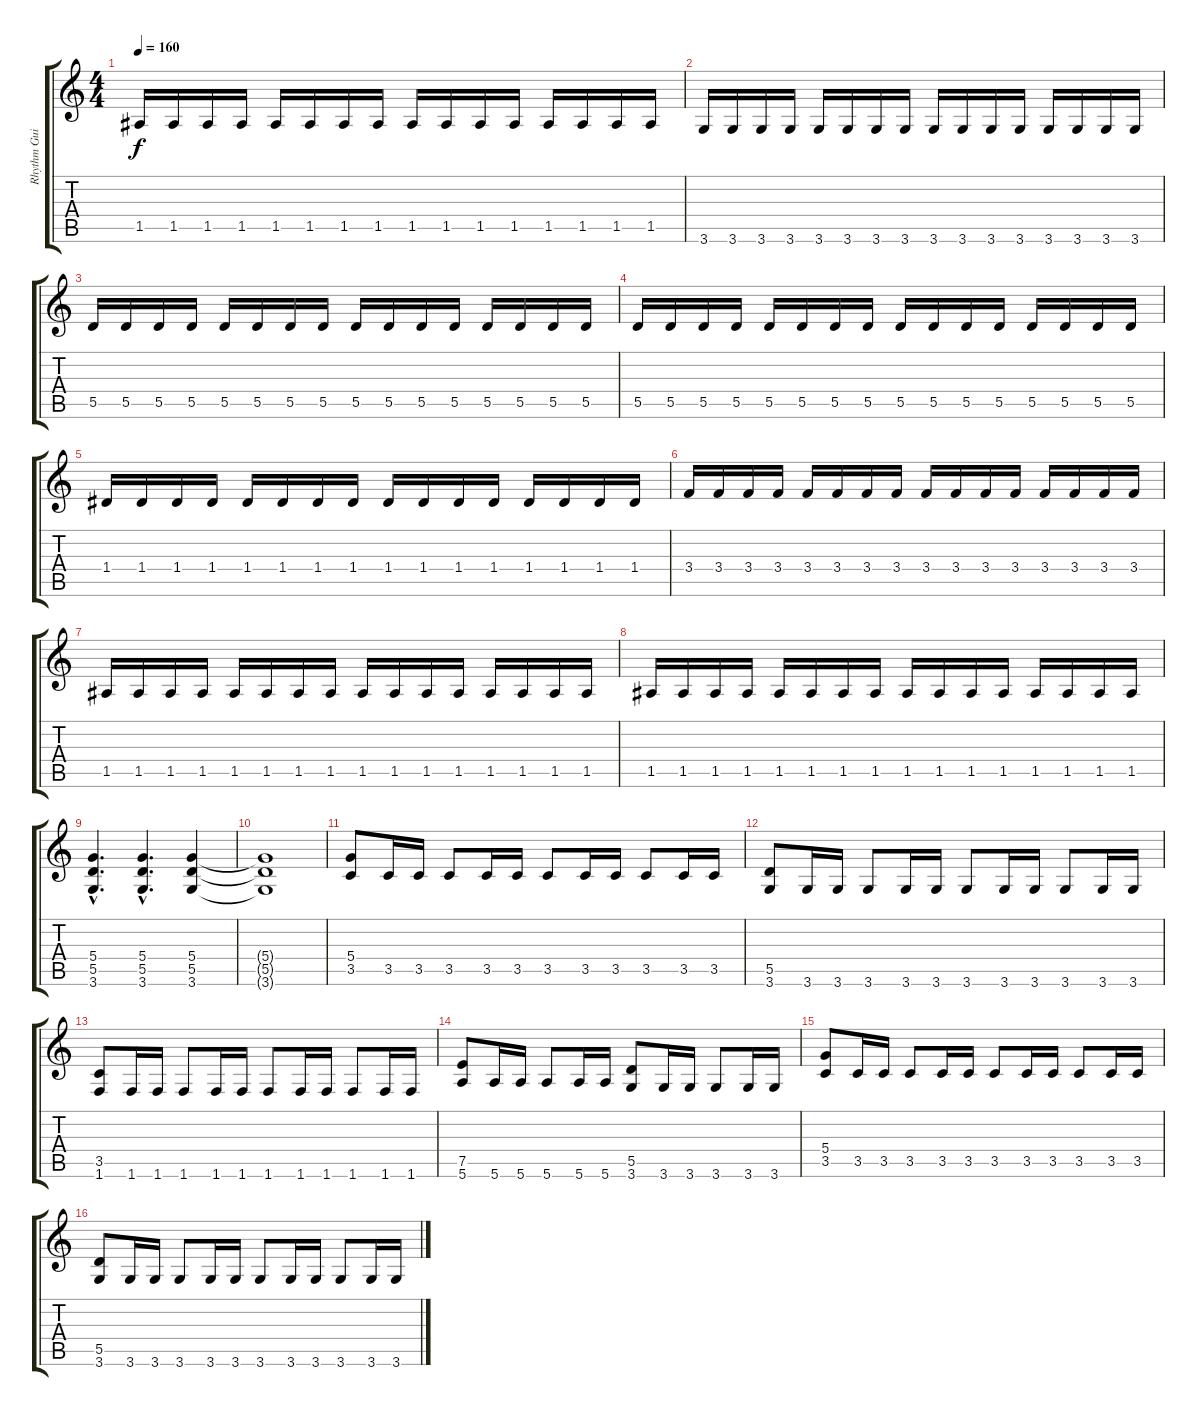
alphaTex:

\track ("Rhythm Guitar" "Rhythm Gui") {instrument overdrivenguitar}
\staff {score tabs}
\tuning (E4 B3 G3 D3 A2 E2) {hide}
\ts (4 4)
\tempo 160
\clef g2
\ks c
1.5.16{dy f} 1.5.16 1.5.16 1.5.16 1.5.16 1.5.16 1.5.16 1.5.16 1.5.16 1.5.16 1.5.16 1.5.16 1.5.16 1.5.16 1.5.16 1.5.16 |
3.6.16 3.6.16 3.6.16 3.6.16 3.6.16 3.6.16 3.6.16 3.6.16 3.6.16 3.6.16 3.6.16 3.6.16 3.6.16 3.6.16 3.6.16 3.6.16 |
5.5.16 5.5.16 5.5.16 5.5.16 5.5.16 5.5.16 5.5.16 5.5.16 5.5.16 5.5.16 5.5.16 5.5.16 5.5.16 5.5.16 5.5.16 5.5.16 |
5.5.16 5.5.16 5.5.16 5.5.16 5.5.16 5.5.16 5.5.16 5.5.16 5.5.16 5.5.16 5.5.16 5.5.16 5.5.16 5.5.16 5.5.16 5.5.16 |
1.4.16 1.4.16 1.4.16 1.4.16 1.4.16 1.4.16 1.4.16 1.4.16 1.4.16 1.4.16 1.4.16 1.4.16 1.4.16 1.4.16 1.4.16 1.4.16 |
3.4.16 3.4.16 3.4.16 3.4.16 3.4.16 3.4.16 3.4.16 3.4.16 3.4.16 3.4.16 3.4.16 3.4.16 3.4.16 3.4.16 3.4.16 3.4.16 |
1.5.16 1.5.16 1.5.16 1.5.16 1.5.16 1.5.16 1.5.16 1.5.16 1.5.16 1.5.16 1.5.16 1.5.16 1.5.16 1.5.16 1.5.16 1.5.16 |
1.5.16 1.5.16 1.5.16 1.5.16 1.5.16 1.5.16 1.5.16 1.5.16 1.5.16 1.5.16 1.5.16 1.5.16 1.5.16 1.5.16 1.5.16 1.5.16 |
(5.4{hac} 5.5{hac} 3.6{hac}).4{d} (5.4{hac} 5.5{hac} 3.6{hac}).4{d} (5.4 5.5 3.6).4 |
(5.4{t} 5.5{t} 3.6{t}).1 |
(5.4 3.5).8 3.5.16 3.5.16 3.5.8 3.5.16 3.5.16 3.5.8 3.5.16 3.5.16 3.5.8 3.5.16 3.5.16 |
(5.5 3.6).8 3.6.16 3.6.16 3.6.8 3.6.16 3.6.16 3.6.8 3.6.16 3.6.16 3.6.8 3.6.16 3.6.16 |
(3.5 1.6).8 1.6.16 1.6.16 1.6.8 1.6.16 1.6.16 1.6.8 1.6.16 1.6.16 1.6.8 1.6.16 1.6.16 |
(7.5 5.6).8 5.6.16 5.6.16 5.6.8 5.6.16 5.6.16 (5.5 3.6).8 3.6.16 3.6.16 3.6.8 3.6.16 3.6.16 |
(5.4 3.5).8 3.5.16 3.5.16 3.5.8 3.5.16 3.5.16 3.5.8 3.5.16 3.5.16 3.5.8 3.5.16 3.5.16 |
(5.5 3.6).8 3.6.16 3.6.16 3.6.8 3.6.16 3.6.16 3.6.8 3.6.16 3.6.16 3.6.8 3.6.16 3.6.16
